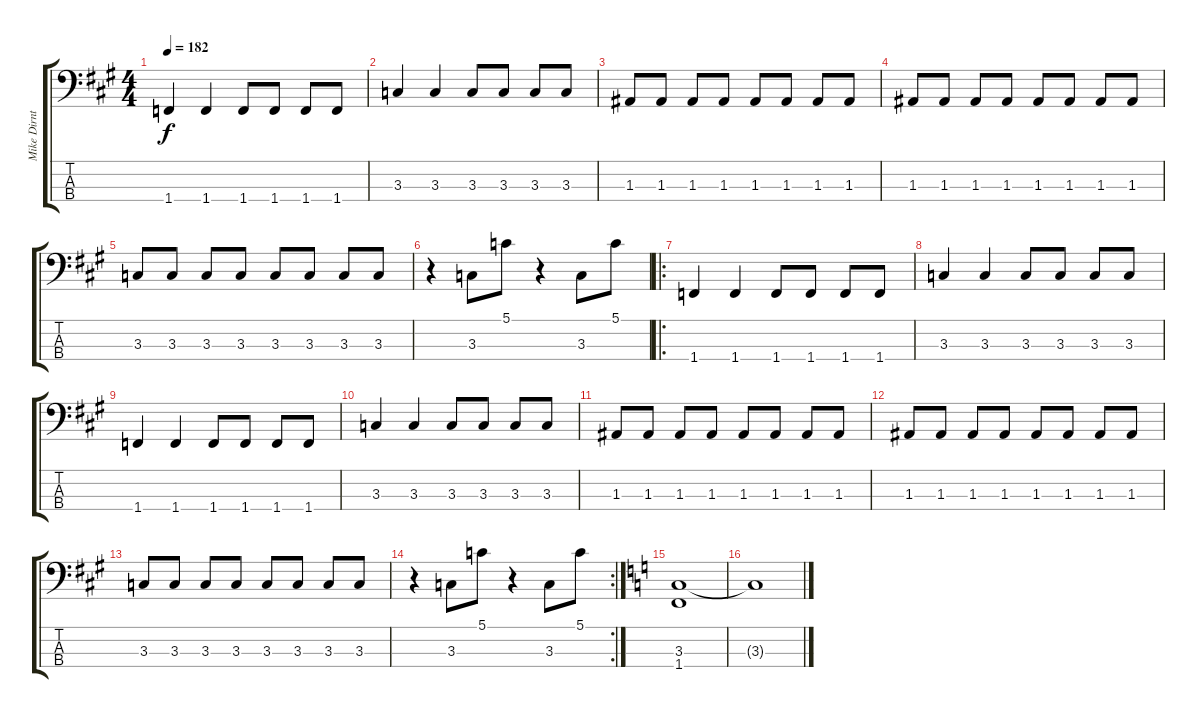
\track ("Mike Dirnt" "Mike Dirnt") {instrument acousticguitarnylon}
\staff {score tabs}
\tuning (G2 D2 A1 E1) {hide}
\ts (4 4)
\tempo 182
\clef f4
\ks a
1.4.4{dy f} 1.4.4 1.4.8 1.4.8 1.4.8 1.4.8 |
3.3.4 3.3.4 3.3.8 3.3.8 3.3.8 3.3.8 |
1.3.8 1.3.8 1.3.8 1.3.8 1.3.8 1.3.8 1.3.8 1.3.8 |
1.3.8 1.3.8 1.3.8 1.3.8 1.3.8 1.3.8 1.3.8 1.3.8 |
3.3.8 3.3.8 3.3.8 3.3.8 3.3.8 3.3.8 3.3.8 3.3.8 |
r.4 3.3.8 5.1.8 r.4 3.3.8 5.1.8 |
\ro
1.4.4 1.4.4 1.4.8 1.4.8 1.4.8 1.4.8 |
3.3.4 3.3.4 3.3.8 3.3.8 3.3.8 3.3.8 |
1.4.4 1.4.4 1.4.8 1.4.8 1.4.8 1.4.8 |
3.3.4 3.3.4 3.3.8 3.3.8 3.3.8 3.3.8 |
1.3.8 1.3.8 1.3.8 1.3.8 1.3.8 1.3.8 1.3.8 1.3.8 |
1.3.8 1.3.8 1.3.8 1.3.8 1.3.8 1.3.8 1.3.8 1.3.8 |
3.3.8 3.3.8 3.3.8 3.3.8 3.3.8 3.3.8 3.3.8 3.3.8 |
\rc 2
r.4 3.3.8 5.1.8 r.4 3.3.8 5.1.8 |
\ks c
(3.3 1.4).1 |
3.3{t}.1
